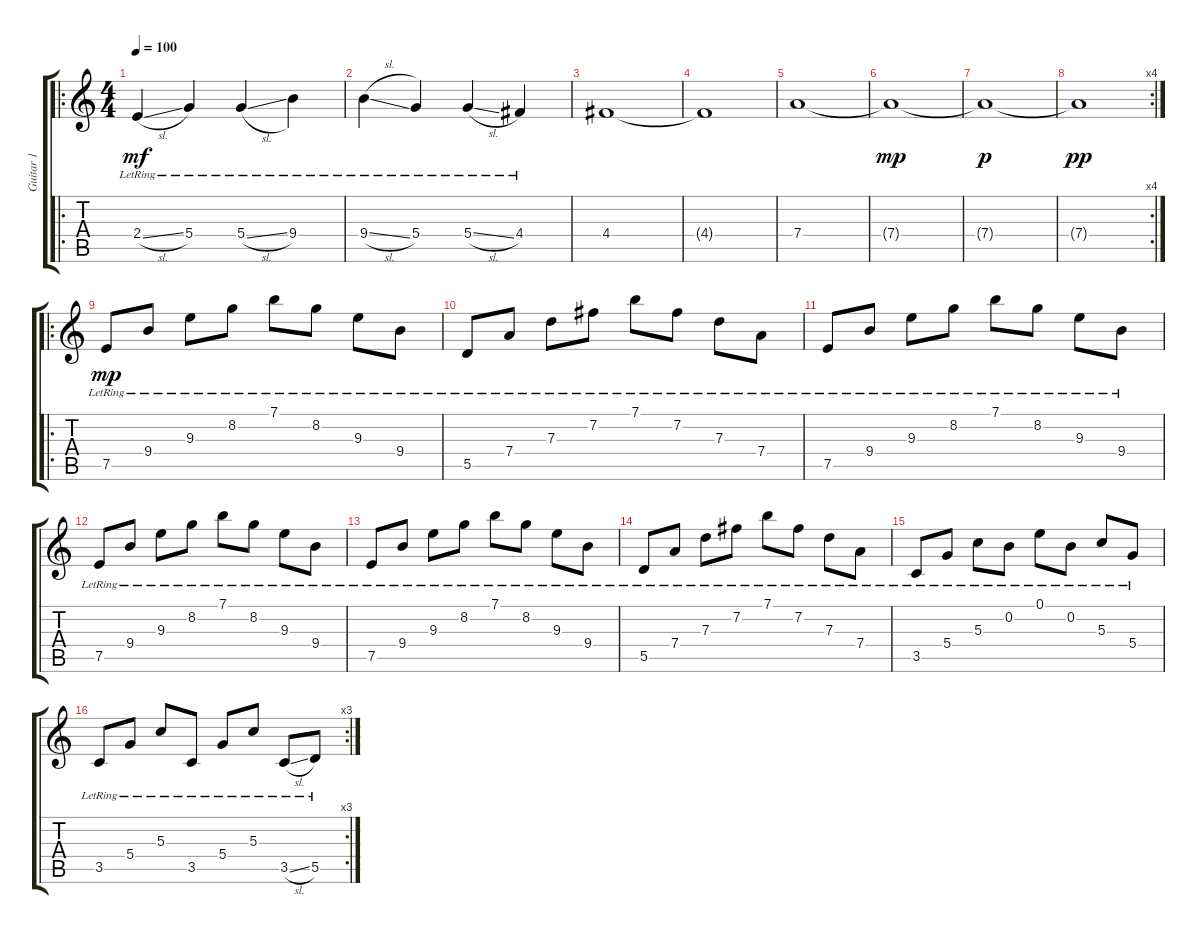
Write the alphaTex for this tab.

\track ("Guitar 1" "Guitar 1") {instrument distortionguitar}
\staff {score tabs}
\tuning (E4 B3 G3 D3 A2 E2) {hide}
\ro
\ts (4 4)
\section ("" "")
\tempo 100
\clef g2
\ks c
2.4{sl lr}.4{dy mf} 5.4{lr}.4 5.4{sl lr}.4 9.4{lr}.4 |
9.4{sl lr}.4 5.4{lr}.4 5.4{sl lr}.4 4.4{lr}.4 |
4.4.1 |
4.4{t}.1 |
7.4.1 |
7.4{t}.1{dy mp} |
7.4{t}.1{dy p} |
\rc 4
7.4{t}.1{dy pp} |
\ro
\section ("" "")
7.5{lr}.8{dy mp} 9.4{lr}.8 9.3{lr}.8 8.2{lr}.8 7.1{lr}.8 8.2{lr}.8 9.3{lr}.8 9.4{lr}.8 |
5.5{lr}.8 7.4{lr}.8 7.3{lr}.8 7.2{lr}.8 7.1{lr}.8 7.2{lr}.8 7.3{lr}.8 7.4{lr}.8 |
7.5{lr}.8 9.4{lr}.8 9.3{lr}.8 8.2{lr}.8 7.1{lr}.8 8.2{lr}.8 9.3{lr}.8 9.4{lr}.8 |
7.5{lr}.8 9.4{lr}.8 9.3{lr}.8 8.2{lr}.8 7.1{lr}.8 8.2{lr}.8 9.3{lr}.8 9.4{lr}.8 |
7.5{lr}.8 9.4{lr}.8 9.3{lr}.8 8.2{lr}.8 7.1{lr}.8 8.2{lr}.8 9.3{lr}.8 9.4{lr}.8 |
5.5{lr}.8 7.4{lr}.8 7.3{lr}.8 7.2{lr}.8 7.1{lr}.8 7.2{lr}.8 7.3{lr}.8 7.4{lr}.8 |
3.5{lr}.8 5.4{lr}.8 5.3{lr}.8 0.2{lr}.8 0.1{lr}.8 0.2{lr}.8 5.3{lr}.8 5.4{lr}.8 |
\rc 3
3.5{lr}.8 5.4{lr}.8 5.3{lr}.8 3.5{lr}.8 5.4{lr}.8 5.3{lr}.8 3.5{sl lr}.8 5.5{lr}.8
